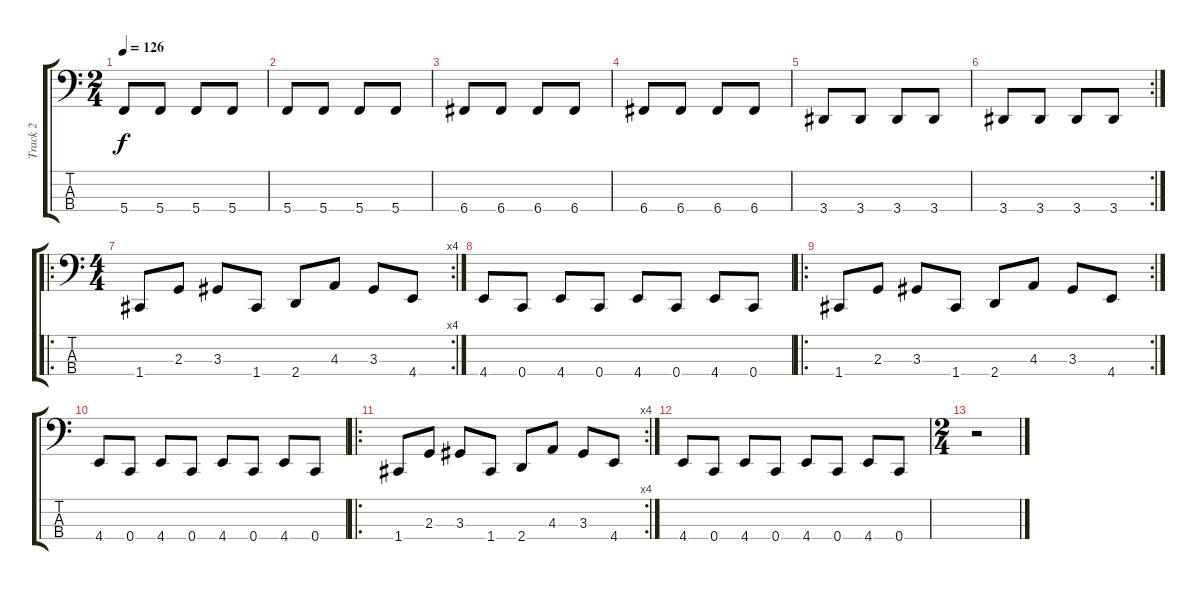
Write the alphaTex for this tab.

\track ("Track 2" "Track 2") {instrument synthbass2}
\staff {score tabs}
\tuning (Eb2 Bb1 F1 C1) {hide}
\ts (2 4)
\tempo 126
\clef f4
\ks c
5.4.8{dy f} 5.4.8 5.4.8 5.4.8 |
5.4.8 5.4.8 5.4.8 5.4.8 |
6.4.8 6.4.8 6.4.8 6.4.8 |
6.4.8 6.4.8 6.4.8 6.4.8 |
3.4.8 3.4.8 3.4.8 3.4.8 |
\rc 2
3.4.8 3.4.8 3.4.8 3.4.8 |
\ro
\rc 4
\ts (4 4)
1.4.8 2.3.8 3.3.8 1.4.8 2.4.8 4.3.8 3.3.8 4.4.8 |
4.4.8 0.4.8 4.4.8 0.4.8 4.4.8 0.4.8 4.4.8 0.4.8 |
\ro
\rc 2
1.4.8 2.3.8 3.3.8 1.4.8 2.4.8 4.3.8 3.3.8 4.4.8 |
4.4.8 0.4.8 4.4.8 0.4.8 4.4.8 0.4.8 4.4.8 0.4.8 |
\ro
\rc 4
1.4.8 2.3.8 3.3.8 1.4.8 2.4.8 4.3.8 3.3.8 4.4.8 |
4.4.8 0.4.8 4.4.8 0.4.8 4.4.8 0.4.8 4.4.8 0.4.8 |
\ts (2 4)
r.2
